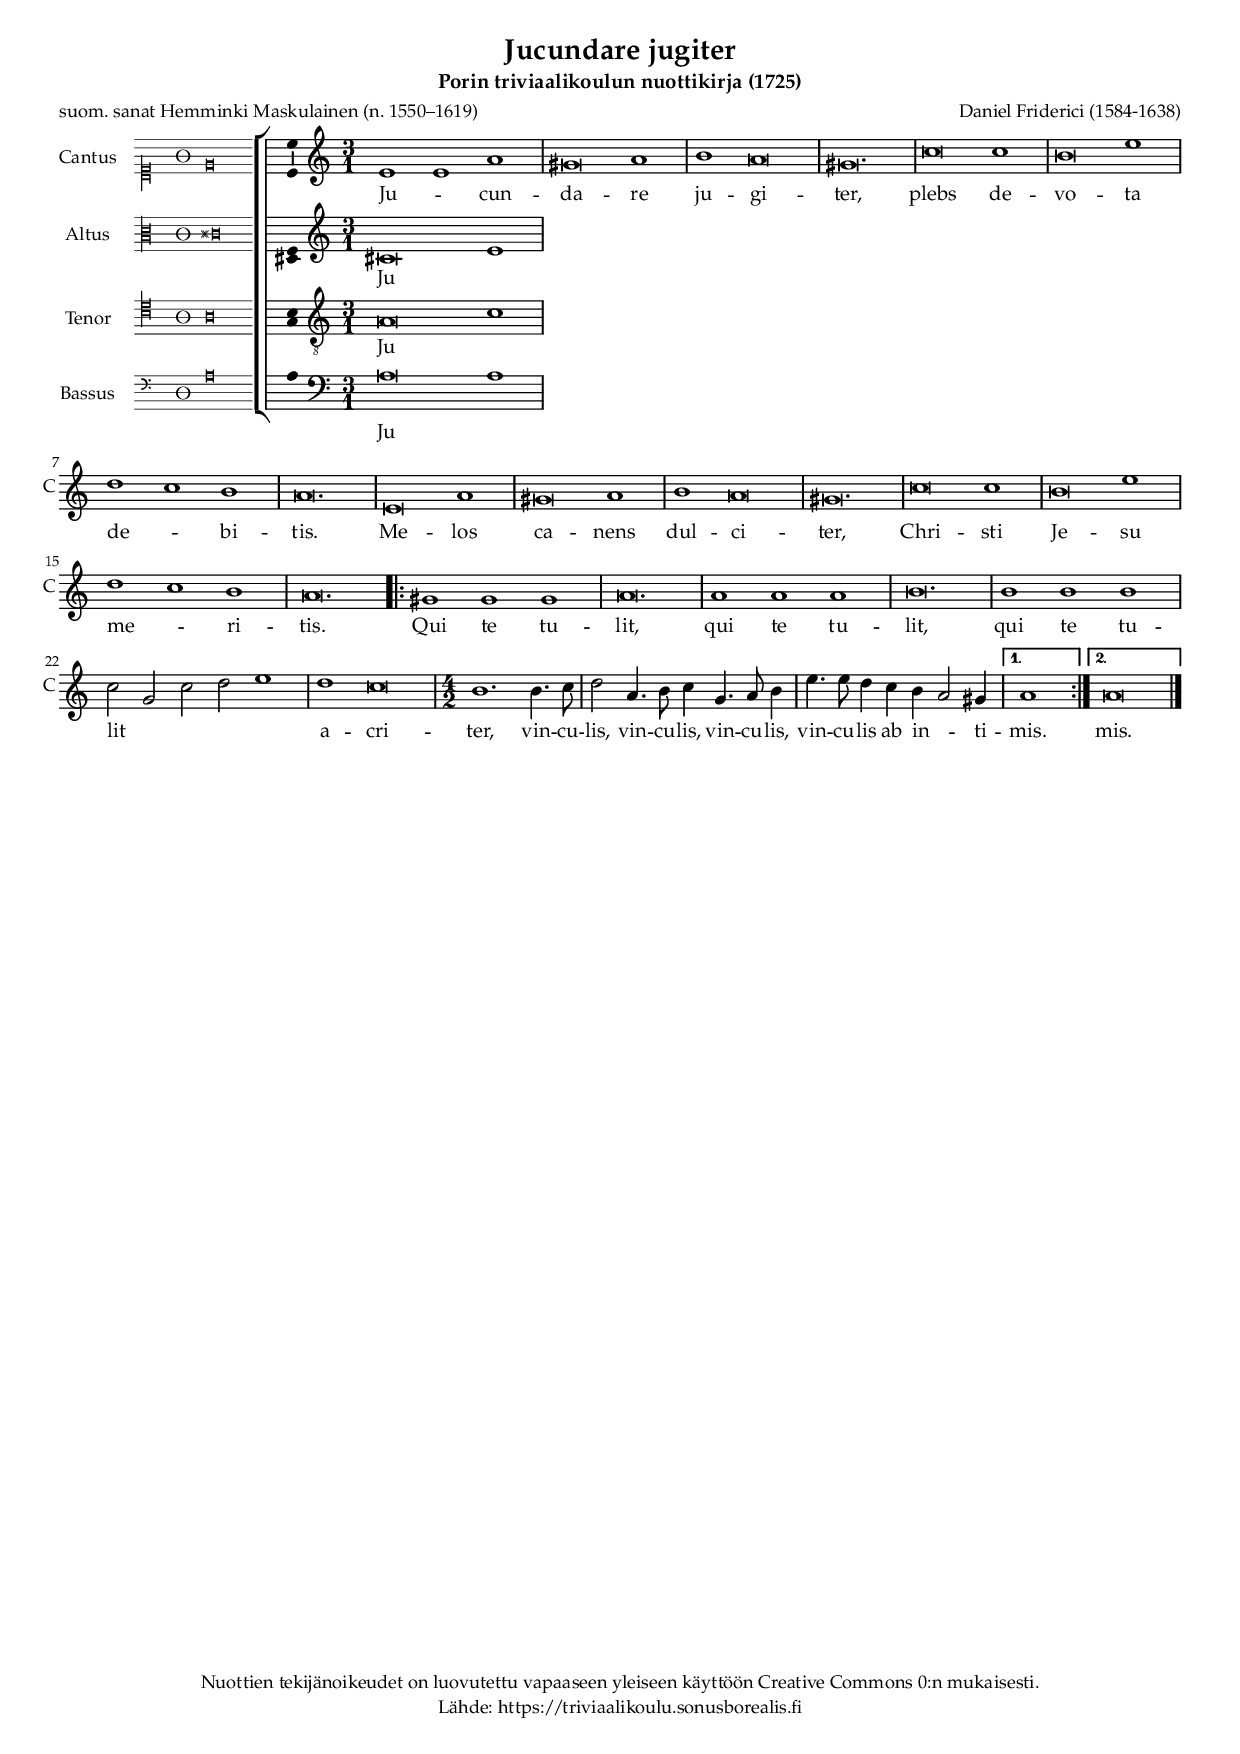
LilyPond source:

\version "2.19.80"
\include "suomi.ly"

#(set-global-staff-size 16)

global = {
%  \numericTimeSignature
  \time 3/1
%  \autoBeamOff
  \key a \minor
  \set Staff.midiInstrument = #"voice oohs"
}


SopranoMusic = \relative c' {
	\set Staff.instrumentName = #"Cantus"
	\set Staff.shortInstrumentName = "C"

	\incipit { \clef "mensural-c1" \key a \minor \numericTimeSignature \time 3/2 e'\breve }

  \set melismaBusyProperties = #'()
	\slurDashed e1( e) a | gis\breve a1 | h a\breve | gis\breve. |
  \unset melismaBusyProperties
  c\breve c1 | h\breve e1 | \omit Slur d( c) h | a\breve. |

  e\breve a1 | gis\breve a1 | h a\breve | gis\breve. |
  c\breve c1 | h\breve e1 |
  \set melismaBusyProperties = #'()
  \undo \omit Slur \slurDashed d( c) h | a\breve. |

  \repeat volta 2 {
    \unset melismaBusyProperties
    \omit Slur
    gis1 gis gis | a\breve. | a1 a a | h\breve. |
    h1 h h | c2( g c d e1) | d c\breve |
    \set melismaBusyProperties = #'()
    \time 4/2 h1. h4. c8 | d2 a4. h8 c4 g4. a8 h4 |
    e4. e8 d4 c h( a2) gis4 |
  }
  \alternative {
    {
      \set Timing.measureLength = #(ly:make-moment 2/2)
      a1 |
    }
    {
      \set Timing.measureLength = #(ly:make-moment 4/2)
      a\breve \bar "|."
    }
  }

%  \time 4/2
%  \once \override Staff.TimeSignature.break-visibility = ##(#t #f #t)
%  g\breve\fermata \bar "|."
}

stanzaOneLyrics = \lyricmode {
	Ju -- _ cun -- da -- re ju -- gi -- ter,
  plebs de -- vo -- ta de -- bi -- tis.
  Me -- los ca -- nens dul -- ci -- ter,
  Chri -- sti Je -- su me -- _ ri -- tis.
  Qui te tu -- lit,
  qui te tu -- lit,
  qui te tu -- lit a -- cri -- ter,
  vin -- cu -- lis,
  vin -- cu -- lis,
  vin -- cu -- lis,
  vin -- cu -- lis ab in -- _ ti -- mis. mis.
}

stanzaTwoLyrics = \lyricmode {
  Ain i -- loid -- ca, ain rie -- muid -- ca,
  seo -- ra -- cun -- da i -- ha -- nast.
  Cau -- nis vir -- si vei -- sad -- ca,
  Je -- su -- xen an -- si -- ost ae -- vast.
  Pii -- nal -- lans meit,
  pii -- nal -- lans meit,
  pii -- nal -- lans meit,
  u -- los sai
  cuo -- _ lon,
  cuo -- _ lon,
  cuo -- _ lon,
  cuo -- lon rid -- hast ja kid -- _ hast. hast.
}

AltoMusic = \relative c' {
	\set Staff.instrumentName = #"Altus"
	\set Staff.shortInstrumentName = "A"

	\incipit { \clef "mensural-c3" \key a \minor \numericTimeSignature \time 3/2 cis'\breve }

	cis\breve e1 |
%  \time 4/2
%  \once \override Staff.TimeSignature.break-visibility = ##(#t #f #t)
%  d\breve\fermata
}

TenoreMusic = \relative c' {
	\set Staff.instrumentName = #"Tenor"
	\set Staff.shortInstrumentName = "T"

	\incipit { \clef "mensural-c4" \key a \minor \numericTimeSignature \time 3/2 a\breve }

	\clef "treble_8"
	a\breve c1 |
%  \time 4/2
%  \once \override Staff.TimeSignature.break-visibility = ##(#t #f #t)
%  g\breve\fermata
}

BassMusic = \relative c' {
	\set Staff.instrumentName = #"Bassus"
	\set Staff.shortInstrumentName = "B"

	\incipit { \clef "mensural-f" \key a \minor \numericTimeSignature \time 3/2 a\breve }

	\clef bass
	a\breve a1 |
%  \time 4/2
%  \once \override Staff.TimeSignature.break-visibility = ##(#t #f #t)
%  g,\breve\fermata
}

\include "jucundare-jugiter.header.ily"


\score {
  \new ChoirStaff <<
    \new Staff <<
      \new Voice = "Soprano" {
		\global
        \SopranoMusic
      }
     \new Lyrics \lyricsto "Soprano" {
       \stanzaOneLyrics
     }
    >>
    \new Staff <<
      \new Voice = "Alto" {
        \global
        \AltoMusic
      }
     \new Lyrics \lyricsto "Alto" {
       \stanzaOneLyrics
     }
    >>
    \new Staff <<
      \new Voice = "Tenore" {
        \global
        \TenoreMusic
      }
      \new Lyrics \lyricsto "Tenore" {
       \stanzaOneLyrics
      }
    >>
    \new Staff <<
      \new Voice = "Bass" {
        \global
        \BassMusic
      }
      \new Lyrics \lyricsto "Bass" {
       \stanzaOneLyrics
      }
    >>
  >>
  \midi {
    \tempo 4 = 160
  }
  \layout {
    \context {
      \Voice
      \consists "Ambitus_engraver"
		\hide Slur
    }
    indent = 3.5\cm
    incipit-width = 2\cm
    \context {
     \Staff \RemoveEmptyStaves
   }
    \context {
     \Score
     \override VerticalAxisGroup.remove-first = ##t
    }
  }
}
